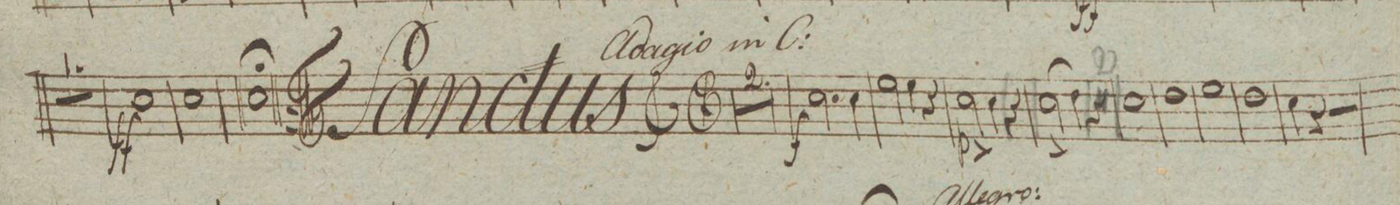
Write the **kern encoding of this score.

**kern	**dynam
*I"Corno 1mo. in C:	*
*clefG2	*
*k[]	*
*met(c)	*
*M4/4	*
1r	.
=2	=2
1r	.
=3	=3
2.cc\	f
4cc\	.
=4	=4
2ee\	.
4ee\	.
4r	.
=5	=5
2cc\	p >
4cc\	]
4r	.
=6	=6
(2cc\	>
4dd\)	]
4r	.
=7	=7
1ryy	.
=8	=8
1ryy	.
=9	=9
1ryy	.
=10	=10
1cc\	.
=11	=11
1dd\	.
=12	=12
1ee\	.
=13	=13
1dd\	.
=14	=14
4cc\	.
4r	.
2r	.
=15	=15
*-	*-
